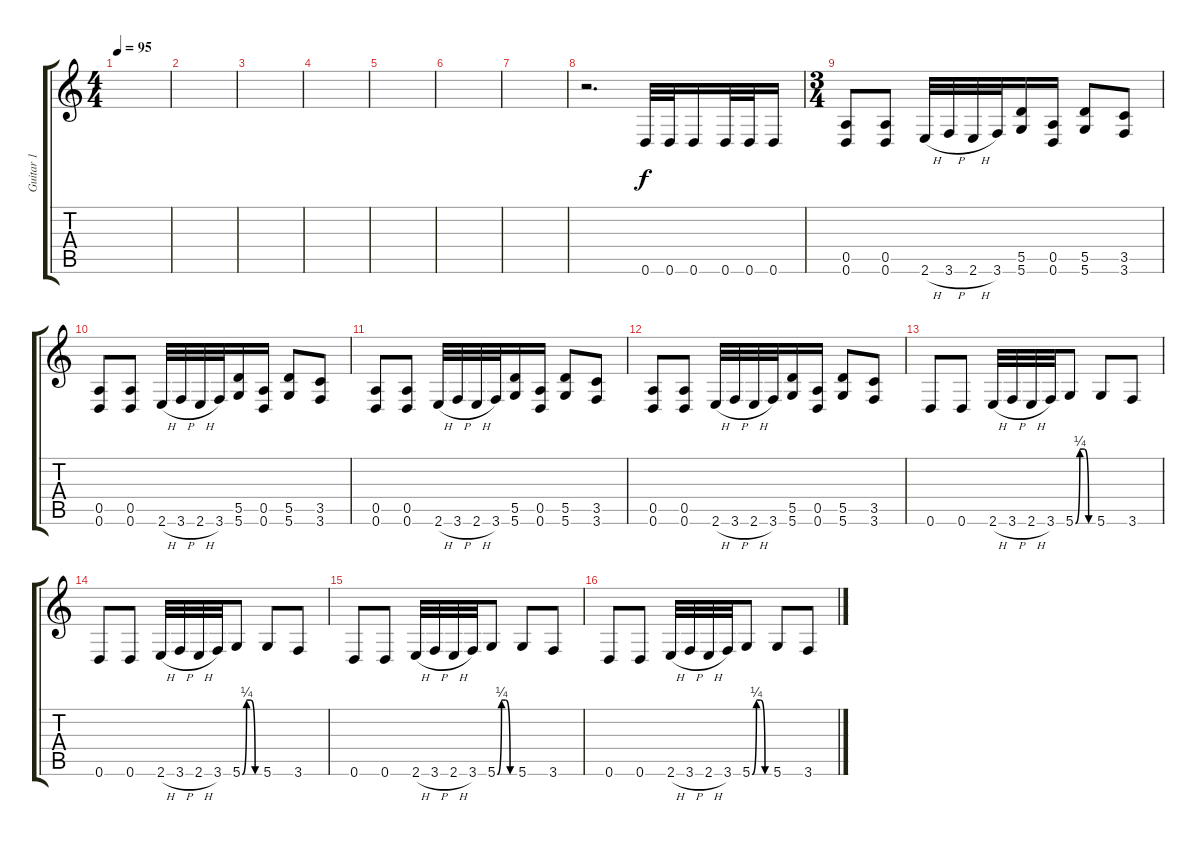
\track ("Guitar 1" "Guitar 1") {instrument distortionguitar}
\staff {score tabs}
\tuning (E4 B3 G3 D3 A2 D2) {hide}
\ts (4 4)
\tempo 95
\clef g2
\ks c
|
|
|
|
|
|
|
r.2{d} 0.6.32 0.6.32 0.6.16 0.6.32 0.6.32 0.6.16 |
\ts (3 4)
(0.5 0.6).8{balance 16} (0.5 0.6).8 2.6{h}.32 3.6{h}.32 2.6{h}.32 3.6.32 (5.5 5.6).16 (0.5 0.6).16 (5.5 5.6).8 (3.5 3.6).8 |
(0.5 0.6).8 (0.5 0.6).8 2.6{h}.32 3.6{h}.32 2.6{h}.32 3.6.32 (5.5 5.6).16 (0.5 0.6).16 (5.5 5.6).8 (3.5 3.6).8 |
(0.5 0.6).8{balance 16} (0.5 0.6).8 2.6{h}.32 3.6{h}.32 2.6{h}.32 3.6.32 (5.5 5.6).16 (0.5 0.6).16 (5.5 5.6).8 (3.5 3.6).8 |
(0.5 0.6).8 (0.5 0.6).8 2.6{h}.32 3.6{h}.32 2.6{h}.32 3.6.32 (5.5 5.6).16 (0.5 0.6).16 (5.5 5.6).8 (3.5 3.6).8 |
0.6.8{balance 16} 0.6.8 2.6{h}.32 3.6{h}.32 2.6{h}.32 3.6.32 5.6{be (custom 0 0 15 1 30 1 45 0 60 0)}.8 5.6.8 3.6.8 |
0.6.8{balance 16} 0.6.8 2.6{h}.32 3.6{h}.32 2.6{h}.32 3.6.32 5.6{be (custom 0 0 15 1 30 1 45 0 60 0)}.8 5.6.8 3.6.8 |
0.6.8{balance 16} 0.6.8 2.6{h}.32 3.6{h}.32 2.6{h}.32 3.6.32 5.6{be (custom 0 0 15 1 30 1 45 0 60 0)}.8 5.6.8 3.6.8 |
0.6.8{balance 16} 0.6.8 2.6{h}.32 3.6{h}.32 2.6{h}.32 3.6.32 5.6{be (custom 0 0 15 1 30 1 45 0 60 0)}.8 5.6.8 3.6.8
